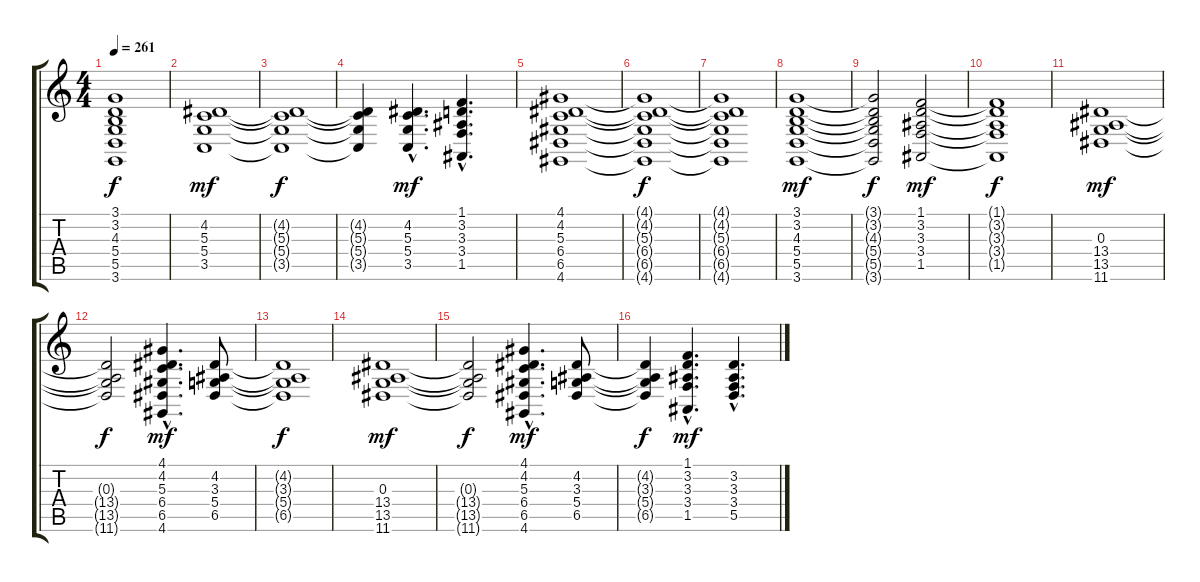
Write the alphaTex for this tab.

\track "" {instrument brightacousticpiano}
\staff {score tabs}
\tuning (E4 B3 G3 D3 A2 E2) {hide}
\ts (4 4)
\tempo 261
\clef g2
\ks c
(3.1{t} 3.2{t} 4.3{t} 5.4{t} 5.5{t} 3.6{t}).1{dy f} |
(4.2 5.3 5.4 3.5).1{dy mf} |
(4.2{t} 5.3{t} 5.4{t} 3.5{t}).1{dy f} |
(4.2{t} 5.3{t} 5.4{t} 3.5{t}).4 (4.2{hac} 5.3{hac} 5.4{hac} 3.5{hac}).4{d dy mf} (1.1{hac} 3.2{hac} 3.3{hac} 3.4{hac} 1.5{hac}).4{d} |
(4.1 4.2 5.3 6.4 6.5 4.6).1 |
(4.1{t} 4.2{t} 5.3{t} 6.4{t} 6.5{t} 4.6{t}).1{dy f} |
(4.1{t} 4.2{t} 5.3{t} 6.4{t} 6.5{t} 4.6{t}).1 |
(3.1 3.2 4.3 5.4 5.5 3.6).1{dy mf} |
(3.1{t} 3.2{t} 4.3{t} 5.4{t} 5.5{t} 3.6{t}).2{dy f} (1.1 3.2 3.3 3.4 1.5).2{dy mf} |
(1.1{t} 3.2{t} 3.3{t} 3.4{t} 1.5{t}).1{dy f} |
(0.3 13.4 13.5 11.6).1{dy mf} |
(0.3{t} 13.4{t} 13.5{t} 11.6{t}).2{dy f} (4.1{hac} 4.2{hac} 5.3{hac} 6.4{hac} 6.5{hac} 4.6{hac}).4{d dy mf} (4.2 3.3 5.4 6.5).8 |
(4.2{t} 3.3{t} 5.4{t} 6.5{t}).1{dy f} |
(0.3 13.4 13.5 11.6).1{dy mf} |
(0.3{t} 13.4{t} 13.5{t} 11.6{t}).2{dy f} (4.1{hac} 4.2{hac} 5.3{hac} 6.4{hac} 6.5{hac} 4.6{hac}).4{d dy mf} (4.2 3.3 5.4 6.5).8 |
(4.2{t} 3.3{t} 5.4{t} 6.5{t}).4{dy f} (1.1{hac} 3.2{hac} 3.3{hac} 3.4{hac} 1.5{hac}).4{d dy mf} (3.2{hac} 3.3{hac} 3.4{hac} 5.5{hac}).4{d}
